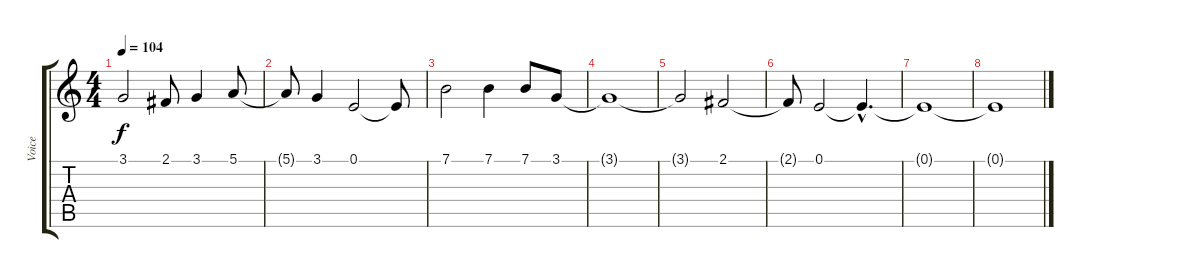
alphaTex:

\track ("Voice" "Voice") {instrument choiraahs}
\staff {score tabs}
\tuning (E4 B3 G3 D3 A2 E2) {hide}
\ts (4 4)
\tempo 104
\clef g2
\ks c
3.1{t}.2{dy f} 2.1.8 3.1.4 5.1.8 |
5.1{t}.8 3.1.4 0.1.2 0.1{t}.8 |
7.1.2 7.1.4 7.1.8 3.1.8 |
3.1{t}.1 |
3.1{t}.2 2.1.2 |
2.1{t}.8 0.1.2 0.1{hac t}.4{d} |
0.1{t}.1 |
0.1{t}.1
